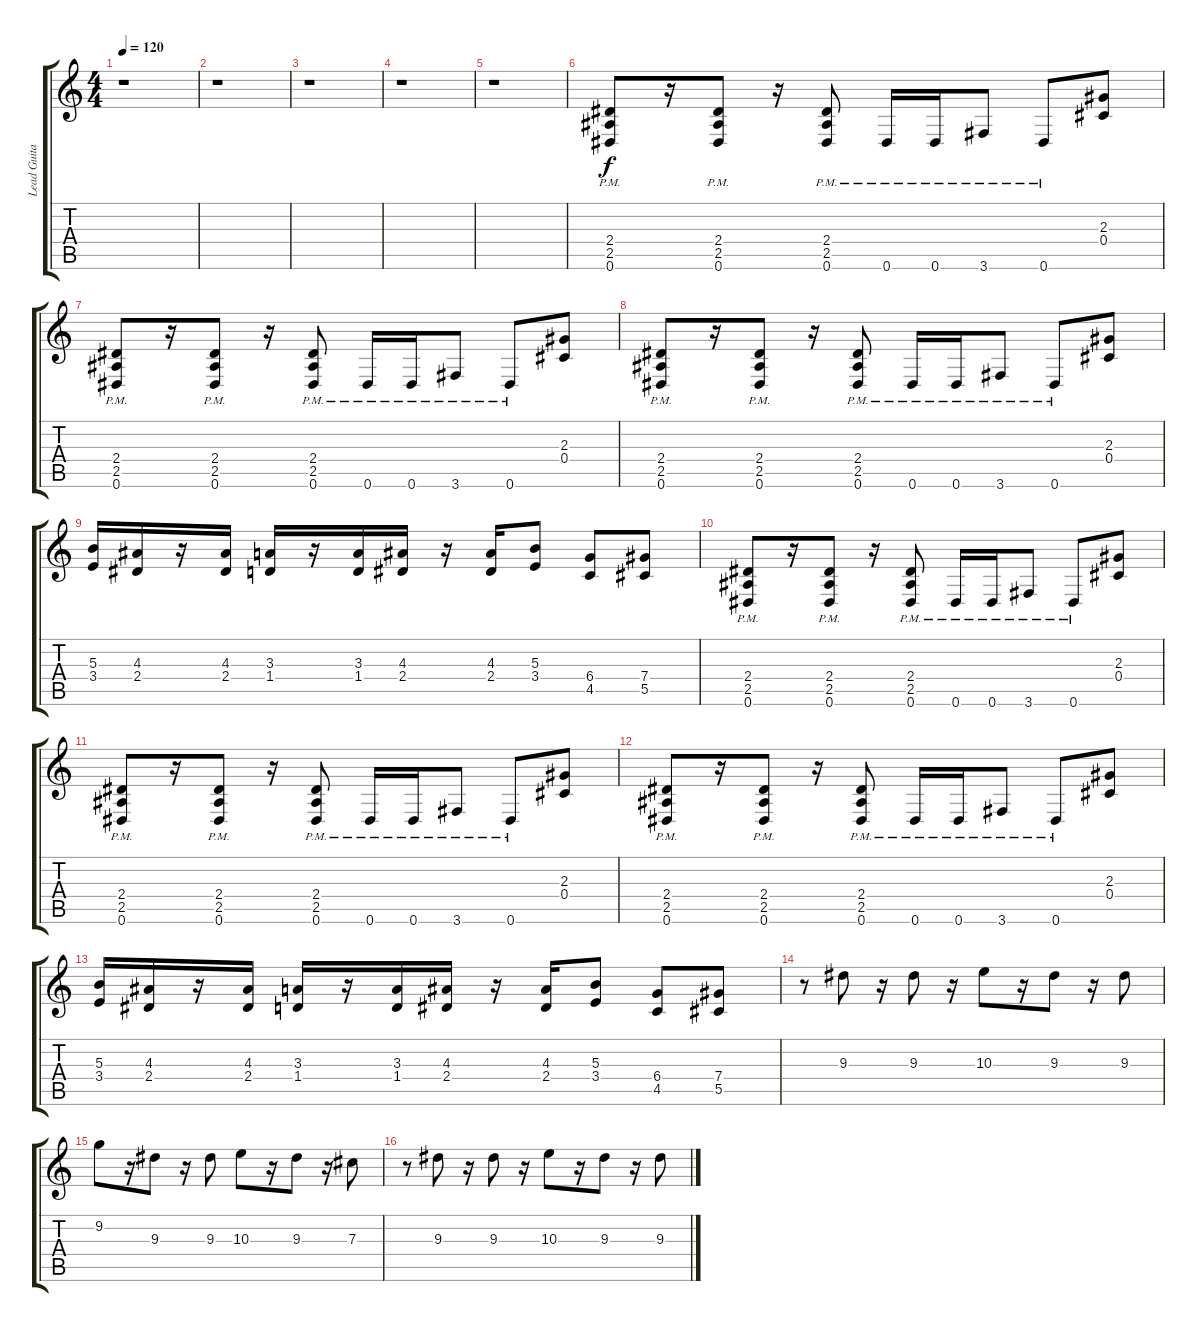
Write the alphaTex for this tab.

\track ("Lead Guitar" "Lead Guita") {instrument distortionguitar}
\staff {score tabs}
\tuning (Eb4 Bb3 Gb3 Db3 Ab2 Eb2) {hide}
\ts (4 4)
\tempo 120
\clef g2
\ks c
r.1{dy f instrument distortionguitar} |
r.1 |
r.1 |
r.1 |
r.1 |
(2.4 2.5 0.6{pm}).8 r.16 (2.4 2.5 0.6{pm}).8 r.16 (2.4 2.5 0.6{pm}).8 0.6{pm}.16 0.6{pm}.16 3.6{pm}.8 0.6{pm}.8 (2.3 0.4).8 |
(2.4 2.5 0.6{pm}).8 r.16 (2.4 2.5 0.6{pm}).8 r.16 (2.4 2.5 0.6{pm}).8 0.6{pm}.16 0.6{pm}.16 3.6{pm}.8 0.6{pm}.8 (2.3 0.4).8 |
(2.4 2.5 0.6{pm}).8 r.16 (2.4 2.5 0.6{pm}).8 r.16 (2.4 2.5 0.6{pm}).8 0.6{pm}.16 0.6{pm}.16 3.6{pm}.8 0.6{pm}.8 (2.3 0.4).8 |
(5.3 3.4).16 (4.3 2.4).16 r.16 (4.3 2.4).16 (3.3 1.4).16 r.16 (3.3 1.4).16 (4.3 2.4).16 r.16 (4.3 2.4).16 (5.3 3.4).8 (6.4 4.5).8 (7.4 5.5).8 |
(2.4 2.5 0.6{pm}).8 r.16 (2.4 2.5 0.6{pm}).8 r.16 (2.4 2.5 0.6{pm}).8 0.6{pm}.16 0.6{pm}.16 3.6{pm}.8 0.6{pm}.8 (2.3 0.4).8 |
(2.4 2.5 0.6{pm}).8 r.16 (2.4 2.5 0.6{pm}).8 r.16 (2.4 2.5 0.6{pm}).8 0.6{pm}.16 0.6{pm}.16 3.6{pm}.8 0.6{pm}.8 (2.3 0.4).8 |
(2.4 2.5 0.6{pm}).8 r.16 (2.4 2.5 0.6{pm}).8 r.16 (2.4 2.5 0.6{pm}).8 0.6{pm}.16 0.6{pm}.16 3.6{pm}.8 0.6{pm}.8 (2.3 0.4).8 |
(5.3 3.4).16 (4.3 2.4).16 r.16 (4.3 2.4).16 (3.3 1.4).16 r.16 (3.3 1.4).16 (4.3 2.4).16 r.16 (4.3 2.4).16 (5.3 3.4).8 (6.4 4.5).8 (7.4 5.5).8 |
r.8 9.3.8 r.16 9.3.8 r.16 10.3.8 r.16 9.3.8 r.16 9.3.8 |
9.2.8 r.16 9.3.8 r.16 9.3.8 10.3.8 r.16 9.3.8 r.16 7.3.8 |
r.8 9.3.8 r.16 9.3.8 r.16 10.3.8 r.16 9.3.8 r.16 9.3.8
